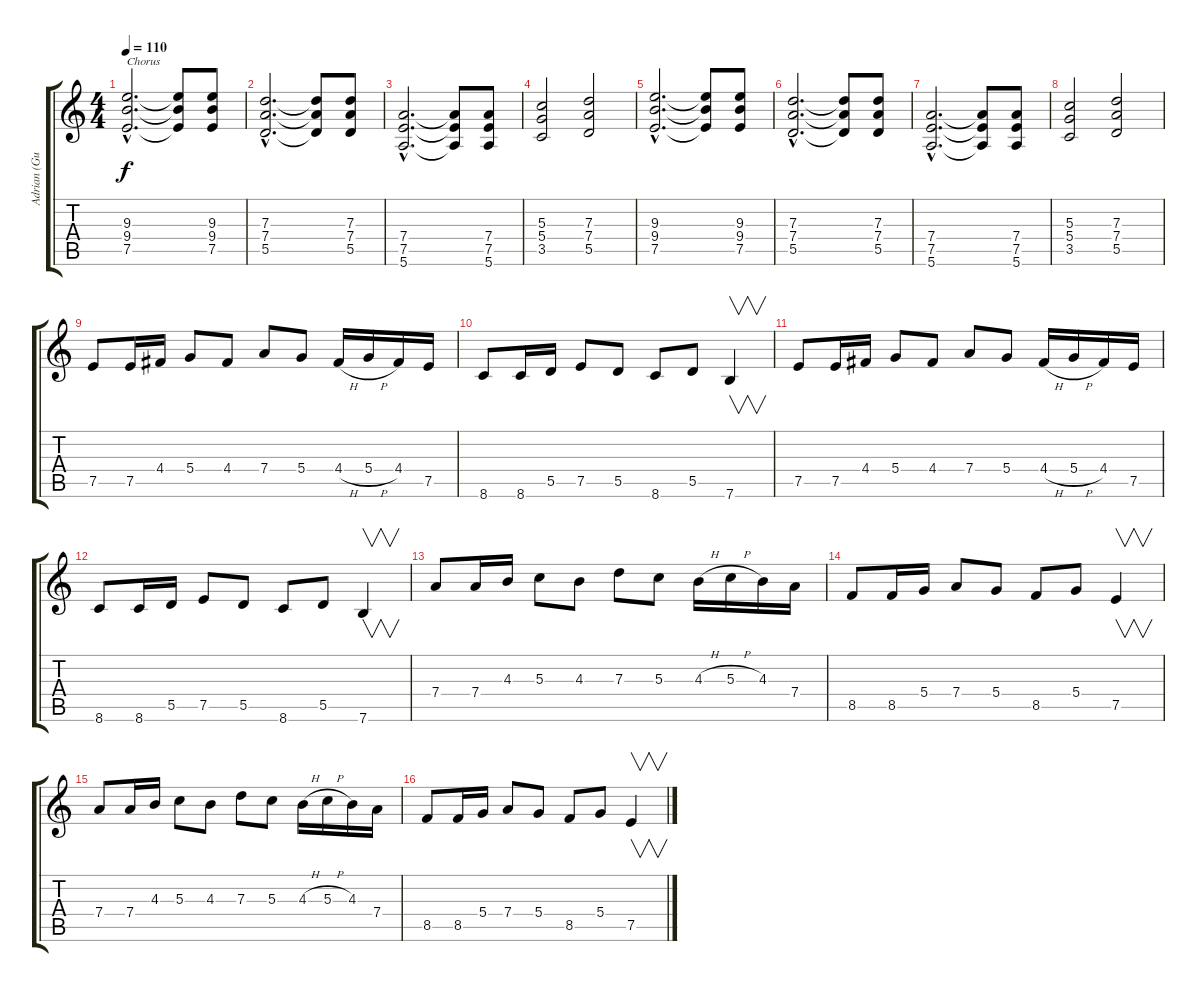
\track ("Adrian (Guitar 2)" "Adrian (Gu") {instrument distortionguitar}
\staff {score tabs}
\tuning (E4 B3 G3 D3 A2 E2) {hide}
\ts (4 4)
\tempo 110
\clef g2
\ks c
(9.3{hac} 9.4{hac} 7.5{hac}).2{d txt "Chorus" dy f} (9.3{t} 9.4{t} 7.5{t}).8 (9.3 9.4 7.5).8 |
(7.3{hac} 7.4{hac} 5.5{hac}).2{d} (7.3{t} 7.4{t} 5.5{t}).8 (7.3 7.4 5.5).8 |
(7.4{hac} 7.5{hac} 5.6{hac}).2{d} (7.4{t} 7.5{t} 5.6{t}).8 (7.4 7.5 5.6).8 |
(5.3 5.4 3.5).2 (7.3 7.4 5.5).2 |
(9.3{hac} 9.4{hac} 7.5{hac}).2{d} (9.3{t} 9.4{t} 7.5{t}).8 (9.3 9.4 7.5).8 |
(7.3{hac} 7.4{hac} 5.5{hac}).2{d} (7.3{t} 7.4{t} 5.5{t}).8 (7.3 7.4 5.5).8 |
(7.4{hac} 7.5{hac} 5.6{hac}).2{d} (7.4{t} 7.5{t} 5.6{t}).8 (7.4 7.5 5.6).8 |
(5.3 5.4 3.5).2 (7.3 7.4 5.5).2 |
7.5.8 7.5.16 4.4.16 5.4.8 4.4.8 7.4.8 5.4.8 4.4{h}.16 5.4{h}.16 4.4.16 7.5.16 |
8.6.8 8.6.16 5.5.16 7.5.8 5.5.8 8.6.8 5.5.8 7.6.4{v} |
7.5.8 7.5.16 4.4.16 5.4.8 4.4.8 7.4.8 5.4.8 4.4{h}.16 5.4{h}.16 4.4.16 7.5.16 |
8.6.8 8.6.16 5.5.16 7.5.8 5.5.8 8.6.8 5.5.8 7.6.4{v} |
7.4.8 7.4.16 4.3.16 5.3.8 4.3.8 7.3.8 5.3.8 4.3{h}.16 5.3{h}.16 4.3.16 7.4.16 |
8.5.8 8.5.16 5.4.16 7.4.8 5.4.8 8.5.8 5.4.8 7.5.4{v} |
7.4.8 7.4.16 4.3.16 5.3.8 4.3.8 7.3.8 5.3.8 4.3{h}.16 5.3{h}.16 4.3.16 7.4.16 |
8.5.8 8.5.16 5.4.16 7.4.8 5.4.8 8.5.8 5.4.8 7.5.4{v}
